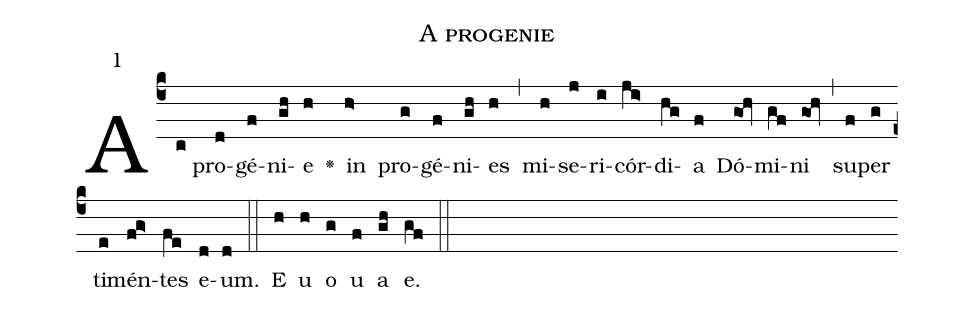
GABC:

name:A progenie;
mode:1;
%%
(c4)A(c) pro(d)gé(f)ni(gh)e(h) <v>\greheightstar</v>() in(h>) pro(g)gé(f)ni(gh)es(h) (,) mi(h)se(j)ri(i)cór(ji>)di(hg)a(f) Dó(goh)mi(gf)ni(goh) (,) su(f)per(g) ti(e)mén(fg>)tes(fe) e(d)um.(d) (::)
E(h) u(h) o(g) u(f) a(gh) e.(gf) (::)
